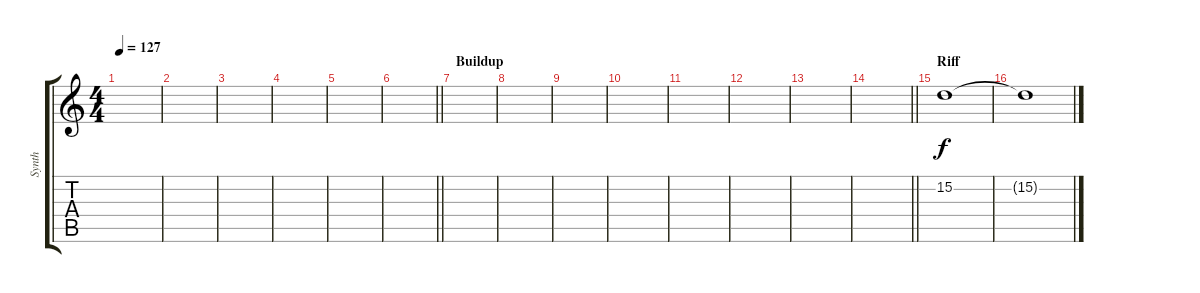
\track ("Synth" "Synth") {instrument pad8sweep}
\staff {score tabs}
\tuning (E4 B3 G3 D3 A2 E2) {hide}
\ts (4 4)
\tempo 127
\clef g2
\ks c
|
|
|
|
|
\barLineRight lightlight
|
\section ("" "Buildup")
|
|
|
|
|
|
|
\barLineRight lightlight
|
\section ("" "Riff")
15.2.1{dy f} |
15.2{t}.1
